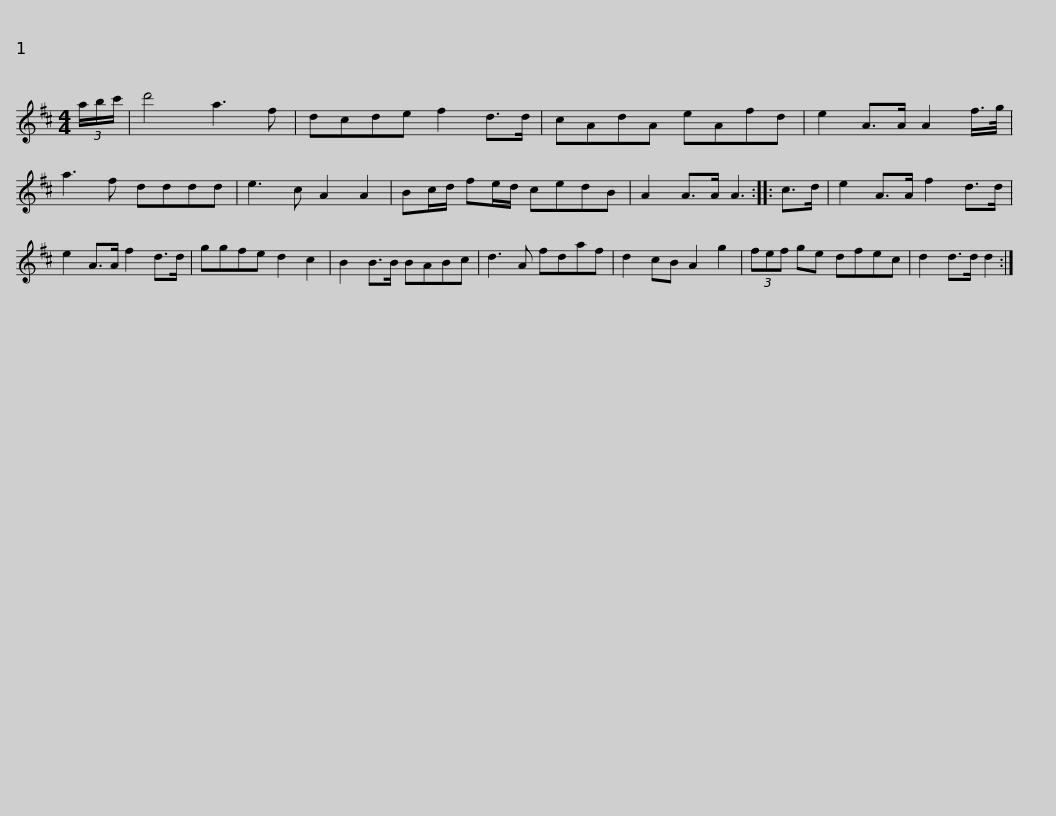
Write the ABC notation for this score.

X:1
L:1/8
M:4/4
I:linebreak $
K:D
V:1 treble
V:1
 (3a/b/c'/ | d'4 a3 f | dcde f2 d>d | cAdA eAfd | e2 A>A A2 f/>g/ | %5
 a3 f dddd | e3 c A2 A2 |$ Bc/d/ fe/d/ cedB | A2 A>A A3 :: c>d | %10
 e2 A>A f2 d>d | e2 A>A f2 d>d | ggfe d2 c2 |$ B2 B>B BABc | d3 A fdaf | %15
 d2 cB A2 g2 | (3fef ge dfec | d2 d>d d2 :| %18
